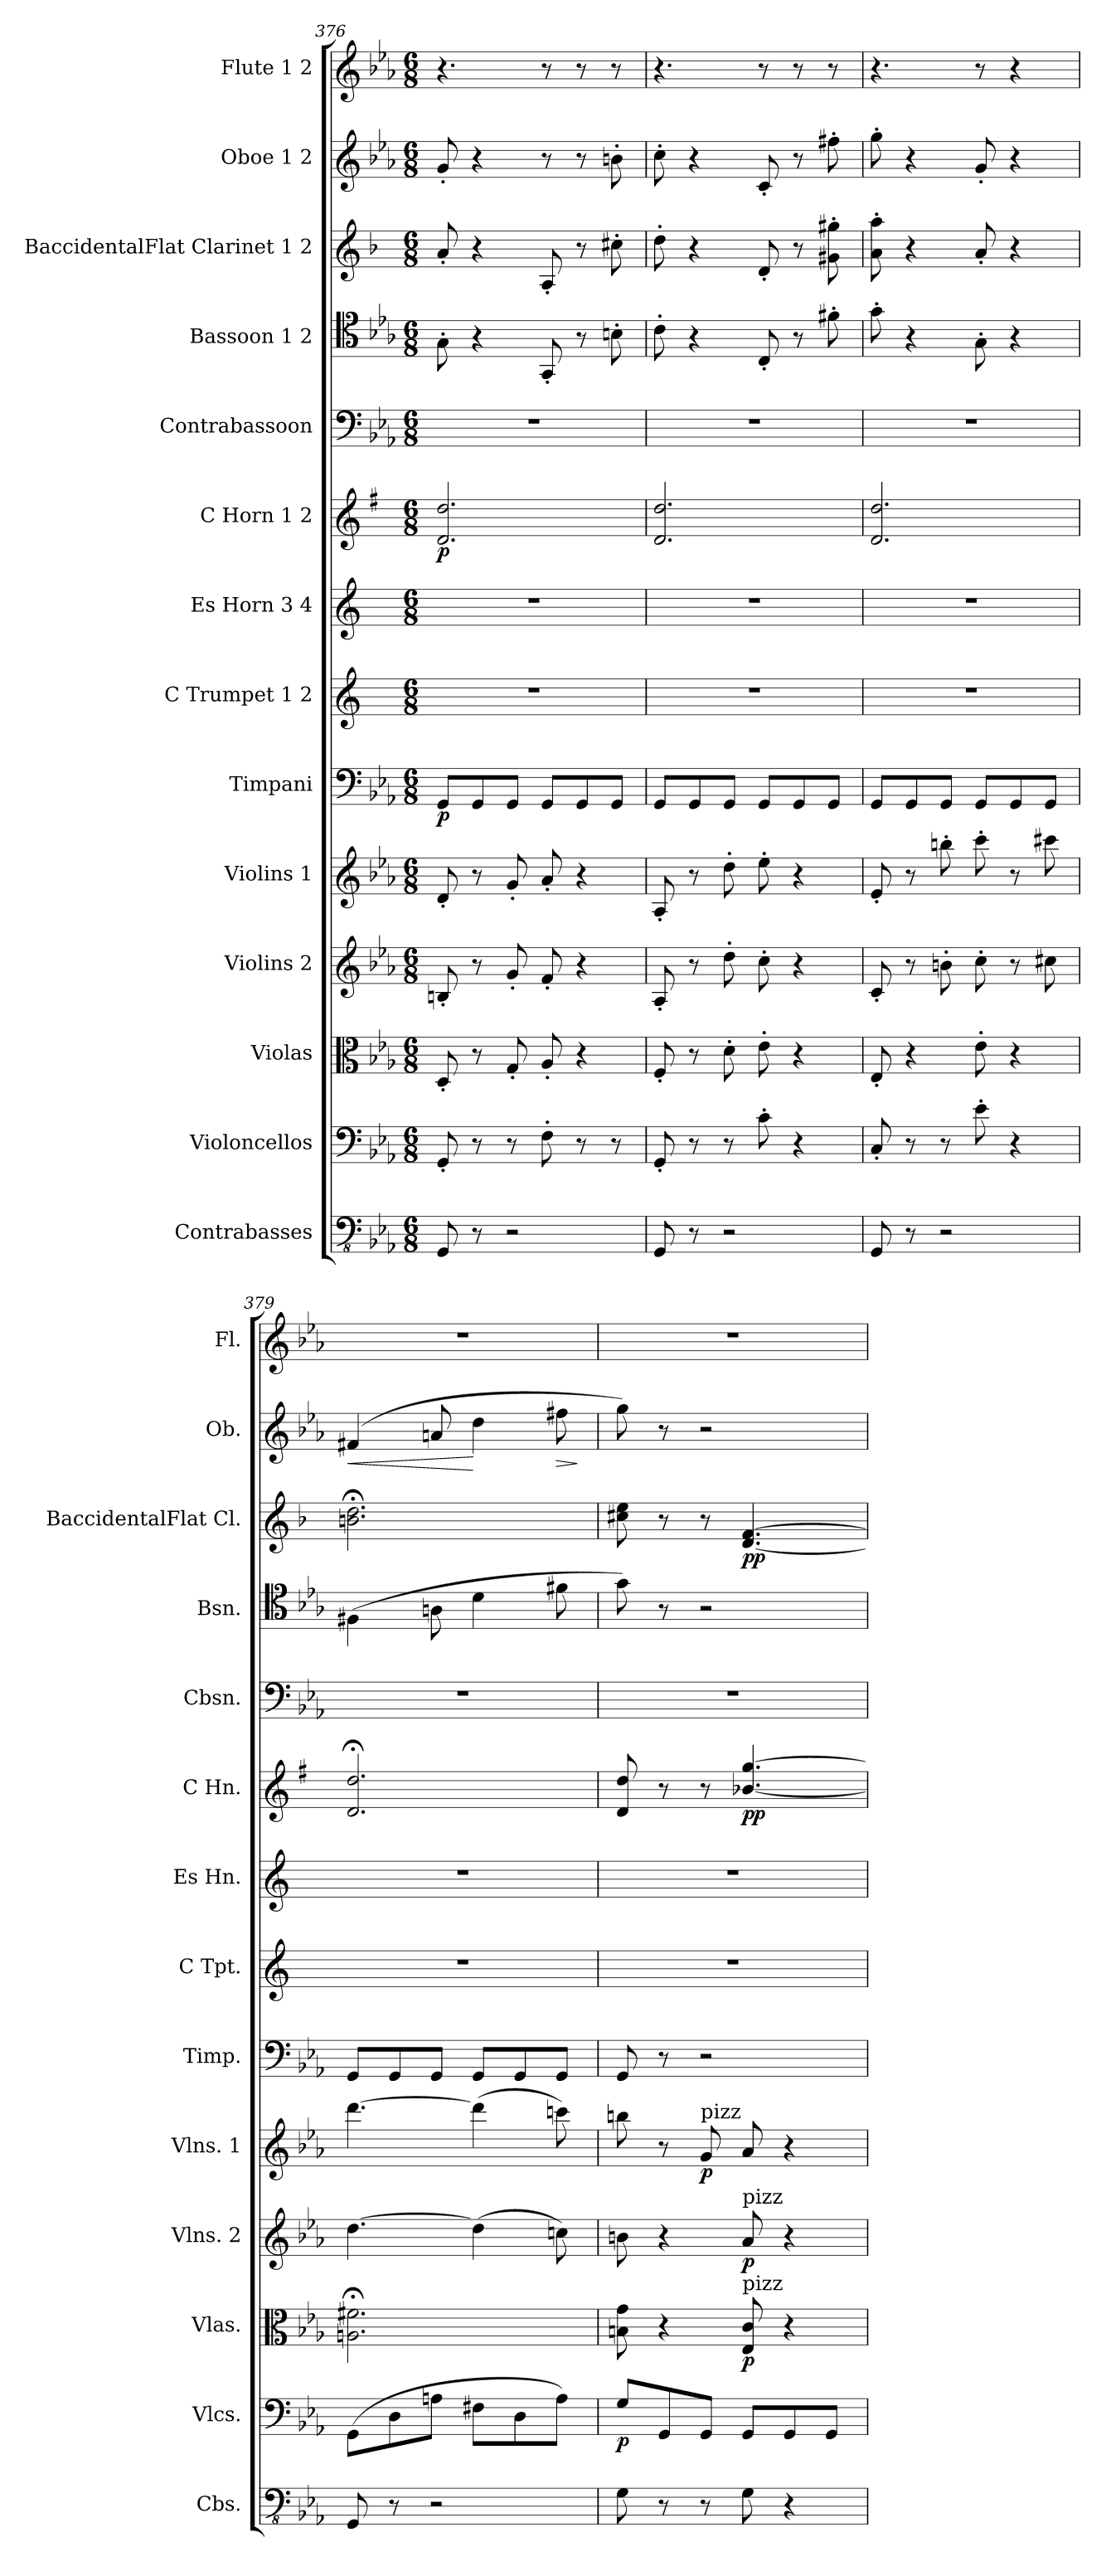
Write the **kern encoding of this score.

**kern	**kern	**dynam	**kern	**dynam	**kern	**dynam	**kern	**dynam	**kern	**dynam	**kern	**kern	**kern	**dynam	**kern	**kern	**kern	**dynam	**kern	**dynam	**kern
*part14	*part13	*part13	*part12	*part12	*part11	*part11	*part10	*part10	*part9	*part9	*part8	*part7	*part6	*part6	*part5	*part4	*part3	*part3	*part2	*part2	*part1
*staff14	*staff13	*staff13	*staff12	*staff12	*staff11	*staff11	*staff10	*staff10	*staff9	*staff9	*staff8	*staff7	*staff6	*staff6	*staff5	*staff4	*staff3	*staff3	*staff2	*staff2	*staff1
*I"Contrabasses	*I"Violoncellos	*	*I"Violas	*	*I"Violins 2	*	*I"Violins 1	*	*I"Timpani	*	*I"C Trumpet 1 2	*I"Es Horn 3 4	*I"C Horn 1 2	*	*I"Contrabassoon	*I"Bassoon 1 2	*I"BaccidentalFlat Clarinet 1 2	*	*I"Oboe 1 2	*	*I"Flute  1 2
*I'Cbs.	*I'Vlcs.	*	*I'Vlas.	*	*I'Vlns. 2	*	*I'Vlns. 1	*	*I'Timp.	*	*I'C Tpt.	*I'Es Hn.	*I'C Hn.	*	*I'Cbsn.	*I'Bsn.	*I'BaccidentalFlat Cl.	*	*I'Ob.	*	*I'Fl.
*clefFv4	*clefF4	*	*clefC3	*	*clefG2	*	*clefG2	*	*clefF4	*	*clefG2	*clefG2	*clefG2	*	*clefF4	*clefC4	*clefG2	*	*clefG2	*	*clefG2
*	*	*	*	*	*	*	*	*	*	*	*	*ITrd5c9	*ITrd4c7	*	*ITrd7c12	*	*ITrd1c2	*	*	*	*
*k[b-e-a-]	*k[b-e-a-]	*	*k[b-e-a-]	*	*k[b-e-a-]	*	*k[b-e-a-]	*	*k[b-e-a-]	*	*k[]	*k[b-e-a-]	*k[]	*	*k[b-e-a-]	*k[b-e-a-]	*k[b-e-a-]	*	*k[b-e-a-]	*	*k[b-e-a-]
*M6/8	*M6/8	*	*M6/8	*	*M6/8	*	*M6/8	*	*M6/8	*	*M6/8	*M6/8	*M6/8	*	*M6/8	*M6/8	*M6/8	*	*M6/8	*	*M6/8
=376	=376	=376	=376	=376	=376	=376	=376	=376	=376	=376	=376	=376	=376	=376	=376	=376	=376	=376	=376	=376	=376
!	!	!	!	!	!	!	!	!	!	!LO:DY:b	!	!	!	!LO:DY:b	!	!	!	!	!	!	!
8GGG/	8GG'/	.	8D'/	.	8Bn'/	.	8d'/	.	8GG/L	p	2.r	2.r	2.G/ 2.g/	p	2.r	8G'\	8g'/	.	8g'/	.	4.r
8r	8r	.	8r	.	8r	.	8r	.	8GG/	.	.	.	.	.	.	4r	4r	.	4r	.	.
2r	8r	.	8G'/	.	8g'/	.	8g'/	.	8GG/J	.	.	.	.	.	.	.	.	.	.	.	.
.	8F'\	.	8A-'/	.	8f'/	.	8a-'/	.	8GG/L	.	.	.	.	.	.	8GG'/	8G'/	.	8r	.	8r
.	8r	.	4r	.	4r	.	4r	.	8GG/	.	.	.	.	.	.	8r	8r	.	8r	.	8r
.	8r	.	.	.	.	.	.	.	8GG/J	.	.	.	.	.	.	8Bn'\	8bn'\	.	8bn'\	.	8r
=377	=377	=377	=377	=377	=377	=377	=377	=377	=377	=377	=377	=377	=377	=377	=377	=377	=377	=377	=377	=377	=377
8GGG/	8GG'/	.	8F'/	.	8A-'/	.	8A-'/	.	8GG/L	.	2.r	2.r	2.G/ 2.g/	.	2.r	8c'\	8cc'\	.	8cc'\	.	4.r
8r	8r	.	8r	.	8r	.	8r	.	8GG/	.	.	.	.	.	.	4r	4r	.	4r	.	.
2r	8r	.	8d'\	.	8dd'\	.	8dd'\	.	8GG/J	.	.	.	.	.	.	.	.	.	.	.	.
.	8c'\	.	8e-'\	.	8cc'\	.	8ee-'\	.	8GG/L	.	.	.	.	.	.	8C'/	8c'/	.	8c'/	.	8r
.	4r	.	4r	.	4r	.	4r	.	8GG/	.	.	.	.	.	.	8r	8r	.	8r	.	8r
.	.	.	.	.	.	.	.	.	8GG/J	.	.	.	.	.	.	8f#X'\	8f#X\' 8ff#X\'	.	8ff#X'\	.	8r
!!LO:PB:g=z
=378	=378	=378	=378	=378	=378	=378	=378	=378	=378	=378	=378	=378	=378	=378	=378	=378	=378	=378	=378	=378	=378
8GGG/	8C'/	.	8E-'/	.	8c'/	.	8e-'/	.	8GG/L	.	2.r	2.r	2.G/ 2.g/	.	2.r	8g'\	8g\' 8gg\'	.	8gg'\	.	4.r
8r	8r	.	4r	.	8r	.	8r	.	8GG/	.	.	.	.	.	.	4r	4r	.	4r	.	.
2r	8r	.	.	.	8bn'\	.	8bbn'\	.	8GG/J	.	.	.	.	.	.	.	.	.	.	.	.
.	8e-'\	.	8e-'\	.	8cc'\	.	8ccc'\	.	8GG/L	.	.	.	.	.	.	8G'\	8g'/	.	8g'/	.	8r
.	4r	.	4r	.	8r	.	8r	.	8GG/	.	.	.	.	.	.	4r	4r	.	4r	.	4r
.	.	.	.	.	8cc#X\	.	8ccc#X\	.	8GG/J	.	.	.	.	.	.	.	.	.	.	.	.
=379	=379	=379	=379	=379	=379	=379	=379	=379	=379	=379	=379	=379	=379	=379	=379	=379	=379	=379	=379	=379	=379
!	!	!	!	!	!	!	!	!	!	!	!	!	!	!	!	!	!	!	!	!LO:HP:b	!
8GGG/	(8GG\L	.	2.An\;< 2.f#X\;<	.	[4.dd\	.	[4.ddd\	.	8GG/L	.	2.r	2.r	2.G/;< 2.g/;<	.	2.r	(4F#X\	2.an\;< 2.cc\;<	.	(4f#X/	<	2.r
8r	8D\	.	.	.	.	.	.	.	8GG/	.	.	.	.	.	.	.	.	.	.	.	.
2r	8An\J	.	.	.	.	.	.	.	8GG/J	.	.	.	.	.	.	8An\	.	.	8an/	.	.
.	8F#X\L	.	.	.	(4dd\]	.	(4ddd\]	.	8GG/L	.	.	.	.	.	.	4d\	.	.	4dd\	[	.
.	8D\	.	.	.	.	.	.	.	8GG/	.	.	.	.	.	.	.	.	.	.	.	.
!	!	!	!	!	!	!	!	!	!	!	!	!	!	!	!	!	!	!	!	!LO:HP:b	!
.	8A\J)	.	.	.	8ccn\)	.	8cccn\)	.	8GG/J	.	.	.	.	.	.	8f#X\	.	.	8ff#X\	>	.
.	.	.	.	.	.	.	.	.	.	.	.	.	.	.	.	.	.	.	.	]	.
=380	=380	=380	=380	=380	=380	=380	=380	=380	=380	=380	=380	=380	=380	=380	=380	=380	=380	=380	=380	=380	=380
!	!	!LO:DY:b	!	!	!	!	!	!	!	!	!	!	!	!	!	!	!	!	!	!	!
8GG\	8G/L	p	8Bn\ 8g\	.	8bn\	.	8bbn\	.	8GG/	.	2.r	2.r	8G/ 8g/	.	2.r	8g\)	8bn\ 8dd\	.	8gg\)	.	2.r
8r	8GG/	.	4r	.	4r	.	8r	.	8r	.	.	.	8r	.	.	8r	8r	.	8r	.	.
!	!	!	!	!	!	!	!LO:TX:a:t=pizz	!	!	!	!	!	!	!	!	!	!	!	!	!	!
!	!	!	!	!	!	!	!	!LO:DY:b	!	!	!	!	!	!	!	!	!	!	!	!	!
8r	8GG/J	.	.	.	.	.	8g/	p	2r	.	.	.	8r	.	.	2r	8r	.	2r	.	.
!	!	!	!	!	!LO:TX:a:t=pizz	!	!	!	!	!	!	!	!	!	!	!	!	!	!	!	!
!	!	!	!LO:TX:a:t=pizz	!	!	!	!	!	!	!	!	!	!	!	!	!	!	!	!	!	!
!	!	!	!	!LO:DY:b	!	!LO:DY:b	!	!	!	!	!	!	!	!LO:DY:b	!	!	!	!LO:DY:b	!	!	!
8GG\	8GG/L	.	8E-/ 8c/	p	8a-/	p	8a-/	.	.	.	.	.	[4.e-X/ [4.cc/	pp	.	.	[4.c/ [4.e-/	pp	.	.	.
4r	8GG/	.	4r	.	4r	.	4r	.	.	.	.	.	.	.	.	.	.	.	.	.	.
.	8GG/J	.	.	.	.	.	.	.	.	.	.	.	.	.	.	.	.	.	.	.	.
=	=	=	=	=	=	=	=	=	=	=	=	=	=	=	=	=	=	=	=	=	=
*-	*-	*-	*-	*-	*-	*-	*-	*-	*-	*-	*-	*-	*-	*-	*-	*-	*-	*-	*-	*-	*-
